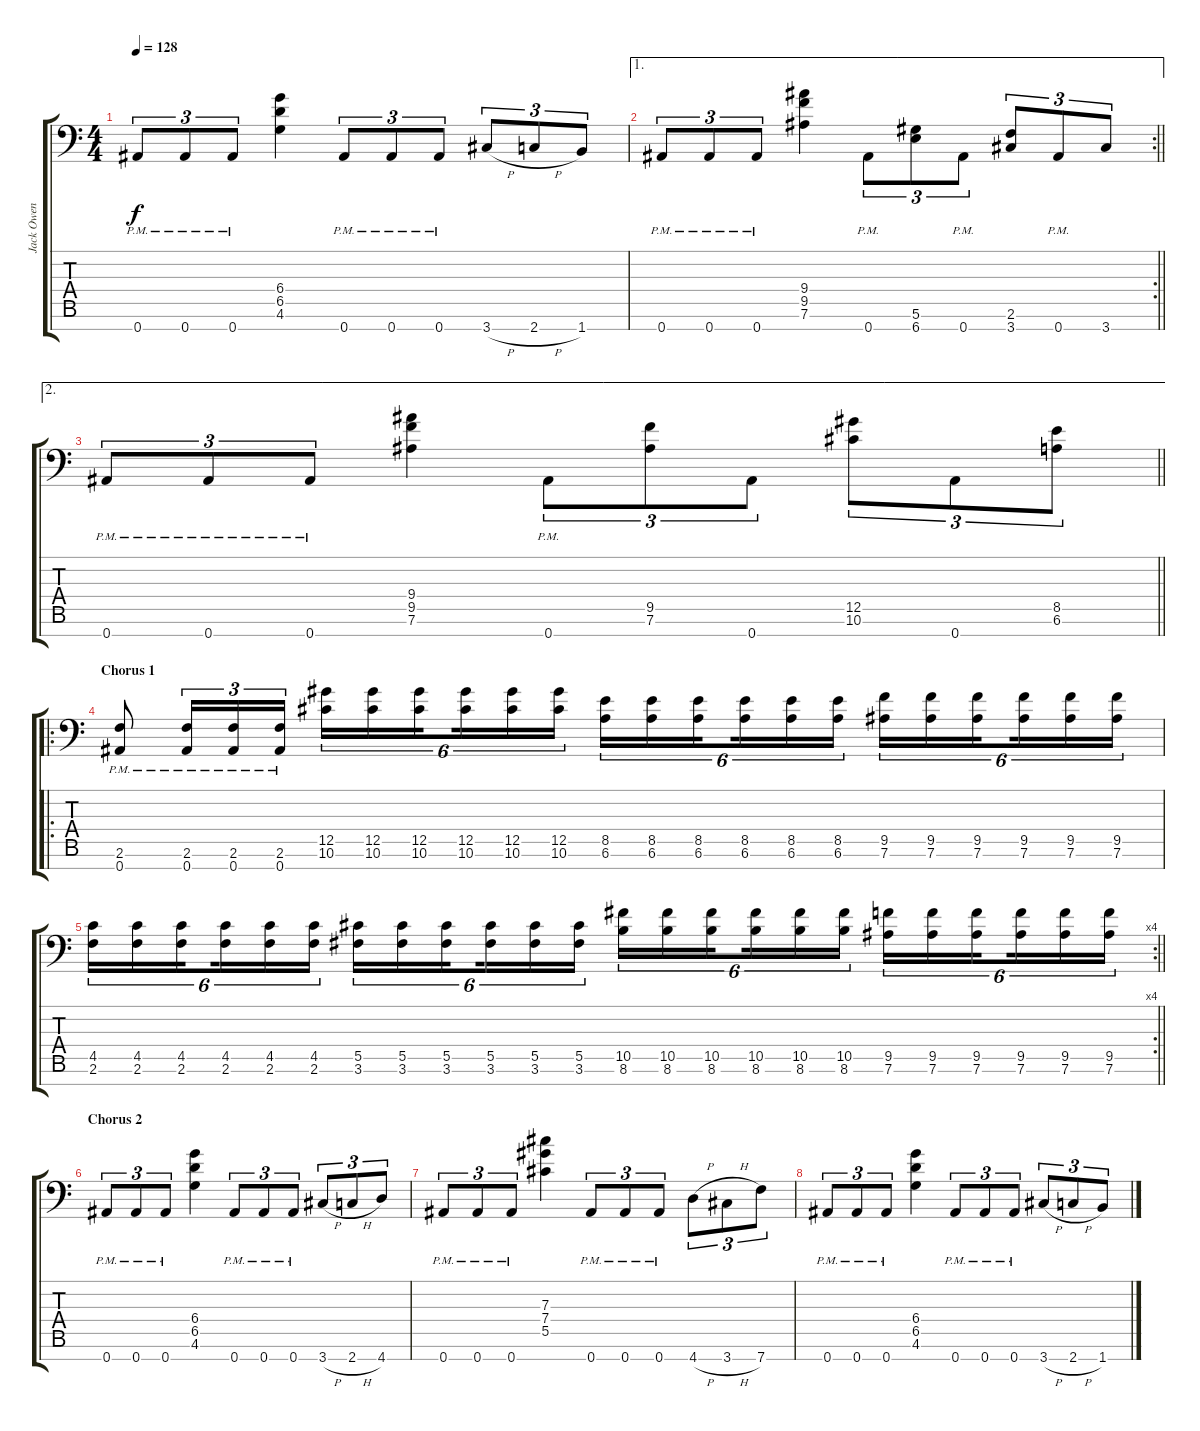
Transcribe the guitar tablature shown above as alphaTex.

\track ("Jack Owen" "Jack Owen") {instrument distortionguitar}
\staff {score tabs}
\tuning (Eb4 Bb3 Gb3 Db3 Ab2 Eb2 Bb1) {hide}
\ts (4 4)
\tempo 128
\clef f4
\ks c
0.7{pm}.8{tu (3 2) dy f} 0.7{pm}.8{tu (3 2)} 0.7{pm}.8{tu (3 2)} (6.4 6.5 4.6).4 0.7{pm}.8{tu (3 2)} 0.7{pm}.8{tu (3 2)} 0.7{pm}.8{tu (3 2)} 3.7{h}.8{tu (3 2)} 2.7{h}.8{tu (3 2)} 1.7.8{tu (3 2)} |
\ae 1
\rc 2
\barLineRight lightlight
0.7{pm}.8{tu (3 2)} 0.7{pm}.8{tu (3 2)} 0.7{pm}.8{tu (3 2)} (9.4 9.5 7.6).4 0.7{pm}.8{tu (3 2)} (5.6 6.7).8{tu (3 2)} 0.7{pm}.8{tu (3 2)} (2.6 3.7).8{tu (3 2)} 0.7{pm}.8{tu (3 2)} 3.7.8{tu (3 2)} |
\ae 2
\barLineRight lightlight
0.7{pm}.8{tu (3 2)} 0.7{pm}.8{tu (3 2)} 0.7{pm}.8{tu (3 2)} (9.4 9.5 7.6).4 0.7{pm}.8{tu (3 2)} (9.5 7.6).8{tu (3 2)} 0.7.8{tu (3 2)} (12.5 10.6).8{tu (3 2)} 0.7.8{tu (3 2)} (8.5 6.6).8{tu (3 2)} |
\ro
\section ("" "Chorus 1")
(2.6{pm} 0.7{pm}).8 (2.6{pm} 0.7{pm}).16{tu (3 2)} (2.6{pm} 0.7{pm}).16{tu (3 2)} (2.6{pm} 0.7{pm}).16{tu (3 2)} (12.5 10.6).16{tu (6 4)} (12.5 10.6).16{tu (6 4)} (12.5 10.6).16{tu (6 4) beam splitsecondary} (12.5 10.6).16{tu (6 4)} (12.5 10.6).16{tu (6 4)} (12.5 10.6).16{tu (6 4)} (8.5 6.6).16{tu (6 4)} (8.5 6.6).16{tu (6 4)} (8.5 6.6).16{tu (6 4) beam splitsecondary} (8.5 6.6).16{tu (6 4)} (8.5 6.6).16{tu (6 4)} (8.5 6.6).16{tu (6 4)} (9.5 7.6).16{tu (6 4)} (9.5 7.6).16{tu (6 4)} (9.5 7.6).16{tu (6 4) beam splitsecondary} (9.5 7.6).16{tu (6 4)} (9.5 7.6).16{tu (6 4)} (9.5 7.6).16{tu (6 4)} |
\rc 4
\barLineRight lightlight
(4.5 2.6).16{tu (6 4)} (4.5 2.6).16{tu (6 4)} (4.5 2.6).16{tu (6 4) beam splitsecondary} (4.5 2.6).16{tu (6 4)} (4.5 2.6).16{tu (6 4)} (4.5 2.6).16{tu (6 4)} (5.5 3.6).16{tu (6 4)} (5.5 3.6).16{tu (6 4)} (5.5 3.6).16{tu (6 4) beam splitsecondary} (5.5 3.6).16{tu (6 4)} (5.5 3.6).16{tu (6 4)} (5.5 3.6).16{tu (6 4)} (10.5 8.6).16{tu (6 4)} (10.5 8.6).16{tu (6 4)} (10.5 8.6).16{tu (6 4) beam splitsecondary} (10.5 8.6).16{tu (6 4)} (10.5 8.6).16{tu (6 4)} (10.5 8.6).16{tu (6 4)} (9.5 7.6).16{tu (6 4)} (9.5 7.6).16{tu (6 4)} (9.5 7.6).16{tu (6 4) beam splitsecondary} (9.5 7.6).16{tu (6 4)} (9.5 7.6).16{tu (6 4)} (9.5 7.6).16{tu (6 4)} |
\section ("" "Chorus 2")
0.7{pm}.8{tu (3 2)} 0.7{pm}.8{tu (3 2)} 0.7{pm}.8{tu (3 2)} (6.4 6.5 4.6).4 0.7{pm}.8{tu (3 2)} 0.7{pm}.8{tu (3 2)} 0.7{pm}.8{tu (3 2)} 3.7{h}.8{tu (3 2)} 2.7{h}.8{tu (3 2)} 4.7.8{tu (3 2)} |
0.7{pm}.8{tu (3 2)} 0.7{pm}.8{tu (3 2)} 0.7{pm}.8{tu (3 2)} (7.3 7.4 5.5).4 0.7{pm}.8{tu (3 2)} 0.7{pm}.8{tu (3 2)} 0.7{pm}.8{tu (3 2)} 4.7{h}.8{tu (3 2)} 3.7{h}.8{tu (3 2)} 7.7.8{tu (3 2)} |
0.7{pm}.8{tu (3 2)} 0.7{pm}.8{tu (3 2)} 0.7{pm}.8{tu (3 2)} (6.4 6.5 4.6).4 0.7{pm}.8{tu (3 2)} 0.7{pm}.8{tu (3 2)} 0.7{pm}.8{tu (3 2)} 3.7{h}.8{tu (3 2)} 2.7{h}.8{tu (3 2)} 1.7.8{tu (3 2)}
